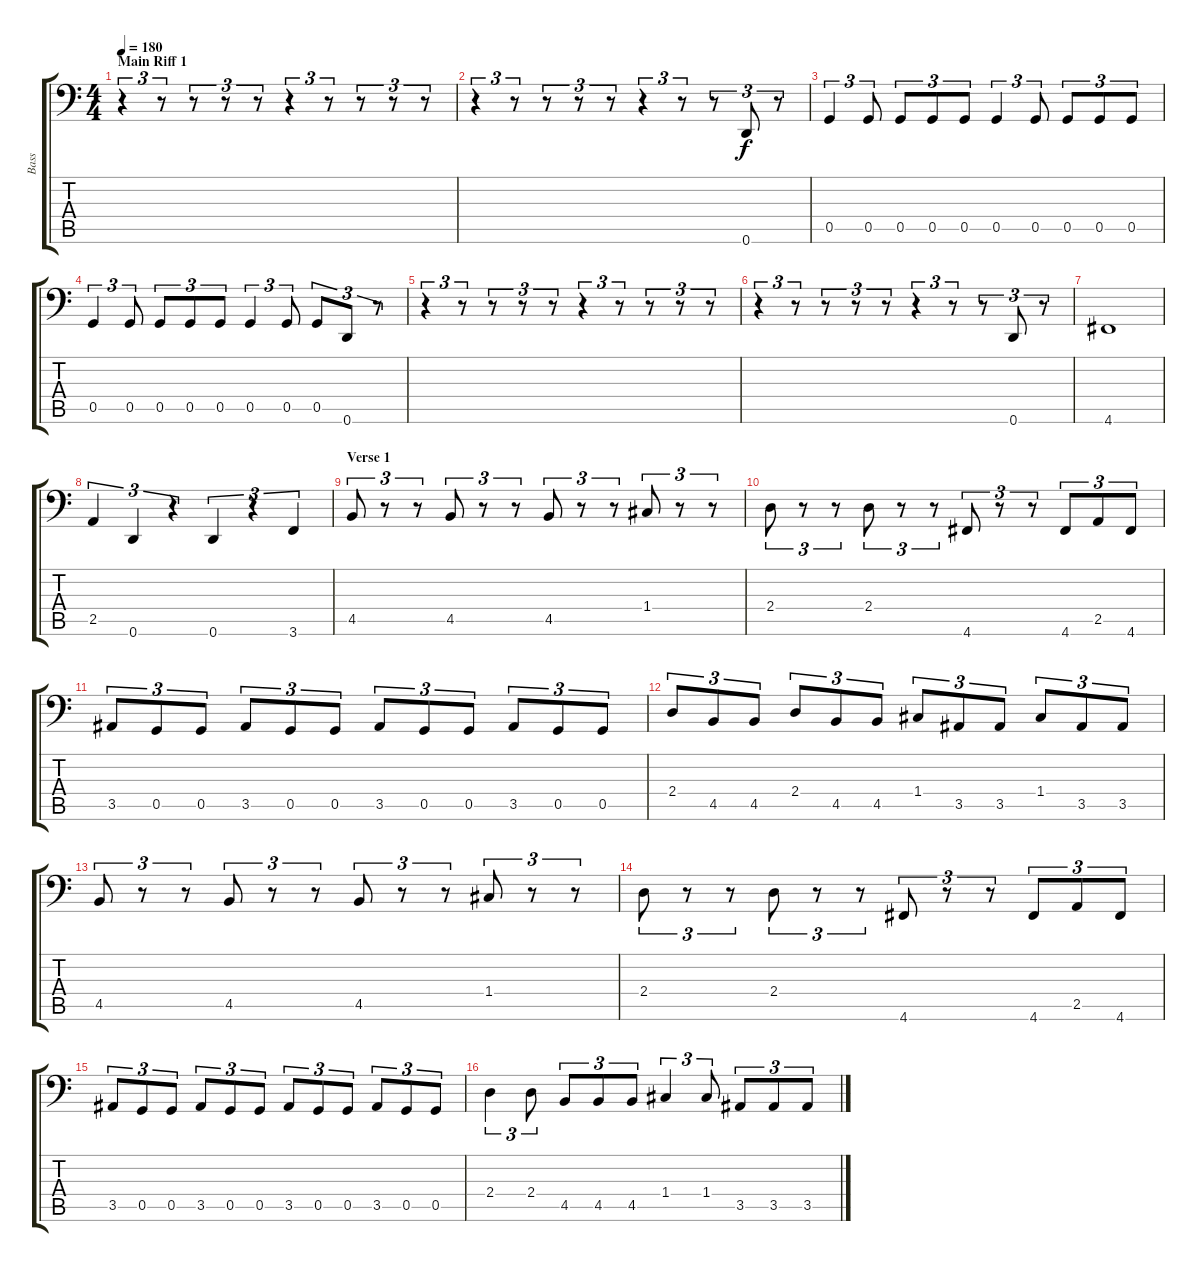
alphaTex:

\track ("Bass" "Bass") {instrument electricbasspick}
\staff {score tabs}
\tuning (D3 A2 F2 C2 G1 D1) {hide}
\ts (4 4)
\section ("" "Main Riff 1")
\tempo 180
\clef f4
\ks c
r.4{tu (3 2) dy f} r.8{tu (3 2)} r.8{tu (3 2)} r.8{tu (3 2)} r.8{tu (3 2)} r.4{tu (3 2)} r.8{tu (3 2)} r.8{tu (3 2)} r.8{tu (3 2)} r.8{tu (3 2)} |
r.4{tu (3 2)} r.8{tu (3 2)} r.8{tu (3 2)} r.8{tu (3 2)} r.8{tu (3 2)} r.4{tu (3 2)} r.8{tu (3 2)} r.8{tu (3 2)} 0.6.8{tu (3 2)} r.8{tu (3 2)} |
0.5.4{tu (3 2)} 0.5.8{tu (3 2)} 0.5.8{tu (3 2)} 0.5.8{tu (3 2)} 0.5.8{tu (3 2)} 0.5.4{tu (3 2)} 0.5.8{tu (3 2)} 0.5.8{tu (3 2)} 0.5.8{tu (3 2)} 0.5.8{tu (3 2)} |
0.5.4{tu (3 2)} 0.5.8{tu (3 2)} 0.5.8{tu (3 2)} 0.5.8{tu (3 2)} 0.5.8{tu (3 2)} 0.5.4{tu (3 2)} 0.5.8{tu (3 2)} 0.5.8{tu (3 2)} 0.6.8{tu (3 2)} r.8{tu (3 2)} |
r.4{tu (3 2)} r.8{tu (3 2)} r.8{tu (3 2)} r.8{tu (3 2)} r.8{tu (3 2)} r.4{tu (3 2)} r.8{tu (3 2)} r.8{tu (3 2)} r.8{tu (3 2)} r.8{tu (3 2)} |
r.4{tu (3 2)} r.8{tu (3 2)} r.8{tu (3 2)} r.8{tu (3 2)} r.8{tu (3 2)} r.4{tu (3 2)} r.8{tu (3 2)} r.8{tu (3 2)} 0.6.8{tu (3 2)} r.8{tu (3 2)} |
4.6.1 |
2.5.4{tu (3 2)} 0.6.4{tu (3 2)} r.4{tu (3 2)} 0.6.4{tu (3 2)} r.4{tu (3 2)} 3.6.4{tu (3 2)} |
\section ("" "Verse 1")
4.5.8{tu (3 2)} r.8{tu (3 2)} r.8{tu (3 2)} 4.5.8{tu (3 2)} r.8{tu (3 2)} r.8{tu (3 2)} 4.5.8{tu (3 2)} r.8{tu (3 2)} r.8{tu (3 2)} 1.4.8{tu (3 2)} r.8{tu (3 2)} r.8{tu (3 2)} |
2.4.8{tu (3 2)} r.8{tu (3 2)} r.8{tu (3 2)} 2.4.8{tu (3 2)} r.8{tu (3 2)} r.8{tu (3 2)} 4.6.8{tu (3 2)} r.8{tu (3 2)} r.8{tu (3 2)} 4.6.8{tu (3 2)} 2.5.8{tu (3 2)} 4.6.8{tu (3 2)} |
3.5.8{tu (3 2)} 0.5.8{tu (3 2)} 0.5.8{tu (3 2)} 3.5.8{tu (3 2)} 0.5.8{tu (3 2)} 0.5.8{tu (3 2)} 3.5.8{tu (3 2)} 0.5.8{tu (3 2)} 0.5.8{tu (3 2)} 3.5.8{tu (3 2)} 0.5.8{tu (3 2)} 0.5.8{tu (3 2)} |
2.4.8{tu (3 2)} 4.5.8{tu (3 2)} 4.5.8{tu (3 2)} 2.4.8{tu (3 2)} 4.5.8{tu (3 2)} 4.5.8{tu (3 2)} 1.4.8{tu (3 2)} 3.5.8{tu (3 2)} 3.5.8{tu (3 2)} 1.4.8{tu (3 2)} 3.5.8{tu (3 2)} 3.5.8{tu (3 2)} |
4.5.8{tu (3 2)} r.8{tu (3 2)} r.8{tu (3 2)} 4.5.8{tu (3 2)} r.8{tu (3 2)} r.8{tu (3 2)} 4.5.8{tu (3 2)} r.8{tu (3 2)} r.8{tu (3 2)} 1.4.8{tu (3 2)} r.8{tu (3 2)} r.8{tu (3 2)} |
2.4.8{tu (3 2)} r.8{tu (3 2)} r.8{tu (3 2)} 2.4.8{tu (3 2)} r.8{tu (3 2)} r.8{tu (3 2)} 4.6.8{tu (3 2)} r.8{tu (3 2)} r.8{tu (3 2)} 4.6.8{tu (3 2)} 2.5.8{tu (3 2)} 4.6.8{tu (3 2)} |
3.5.8{tu (3 2)} 0.5.8{tu (3 2)} 0.5.8{tu (3 2)} 3.5.8{tu (3 2)} 0.5.8{tu (3 2)} 0.5.8{tu (3 2)} 3.5.8{tu (3 2)} 0.5.8{tu (3 2)} 0.5.8{tu (3 2)} 3.5.8{tu (3 2)} 0.5.8{tu (3 2)} 0.5.8{tu (3 2)} |
2.4.4{tu (3 2)} 2.4.8{tu (3 2)} 4.5.8{tu (3 2)} 4.5.8{tu (3 2)} 4.5.8{tu (3 2)} 1.4.4{tu (3 2)} 1.4.8{tu (3 2)} 3.5.8{tu (3 2)} 3.5.8{tu (3 2)} 3.5.8{tu (3 2)}
